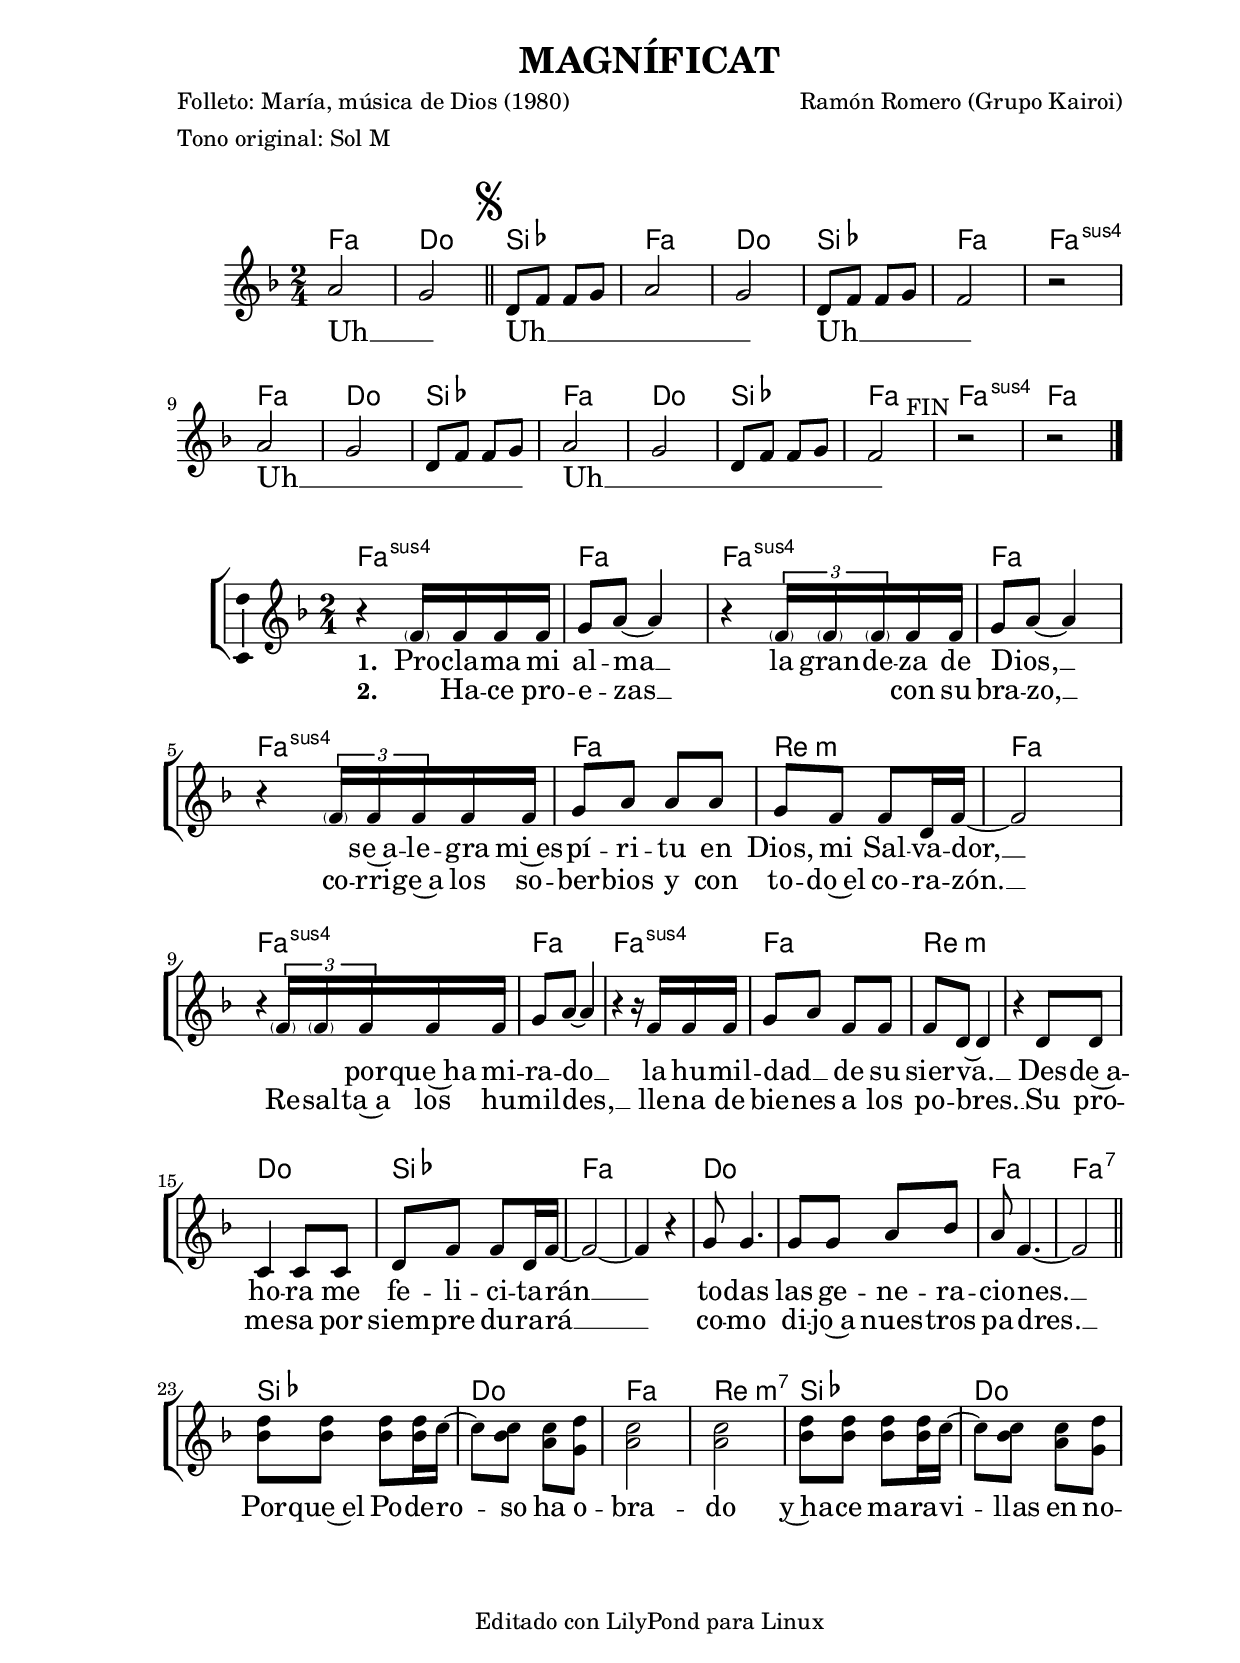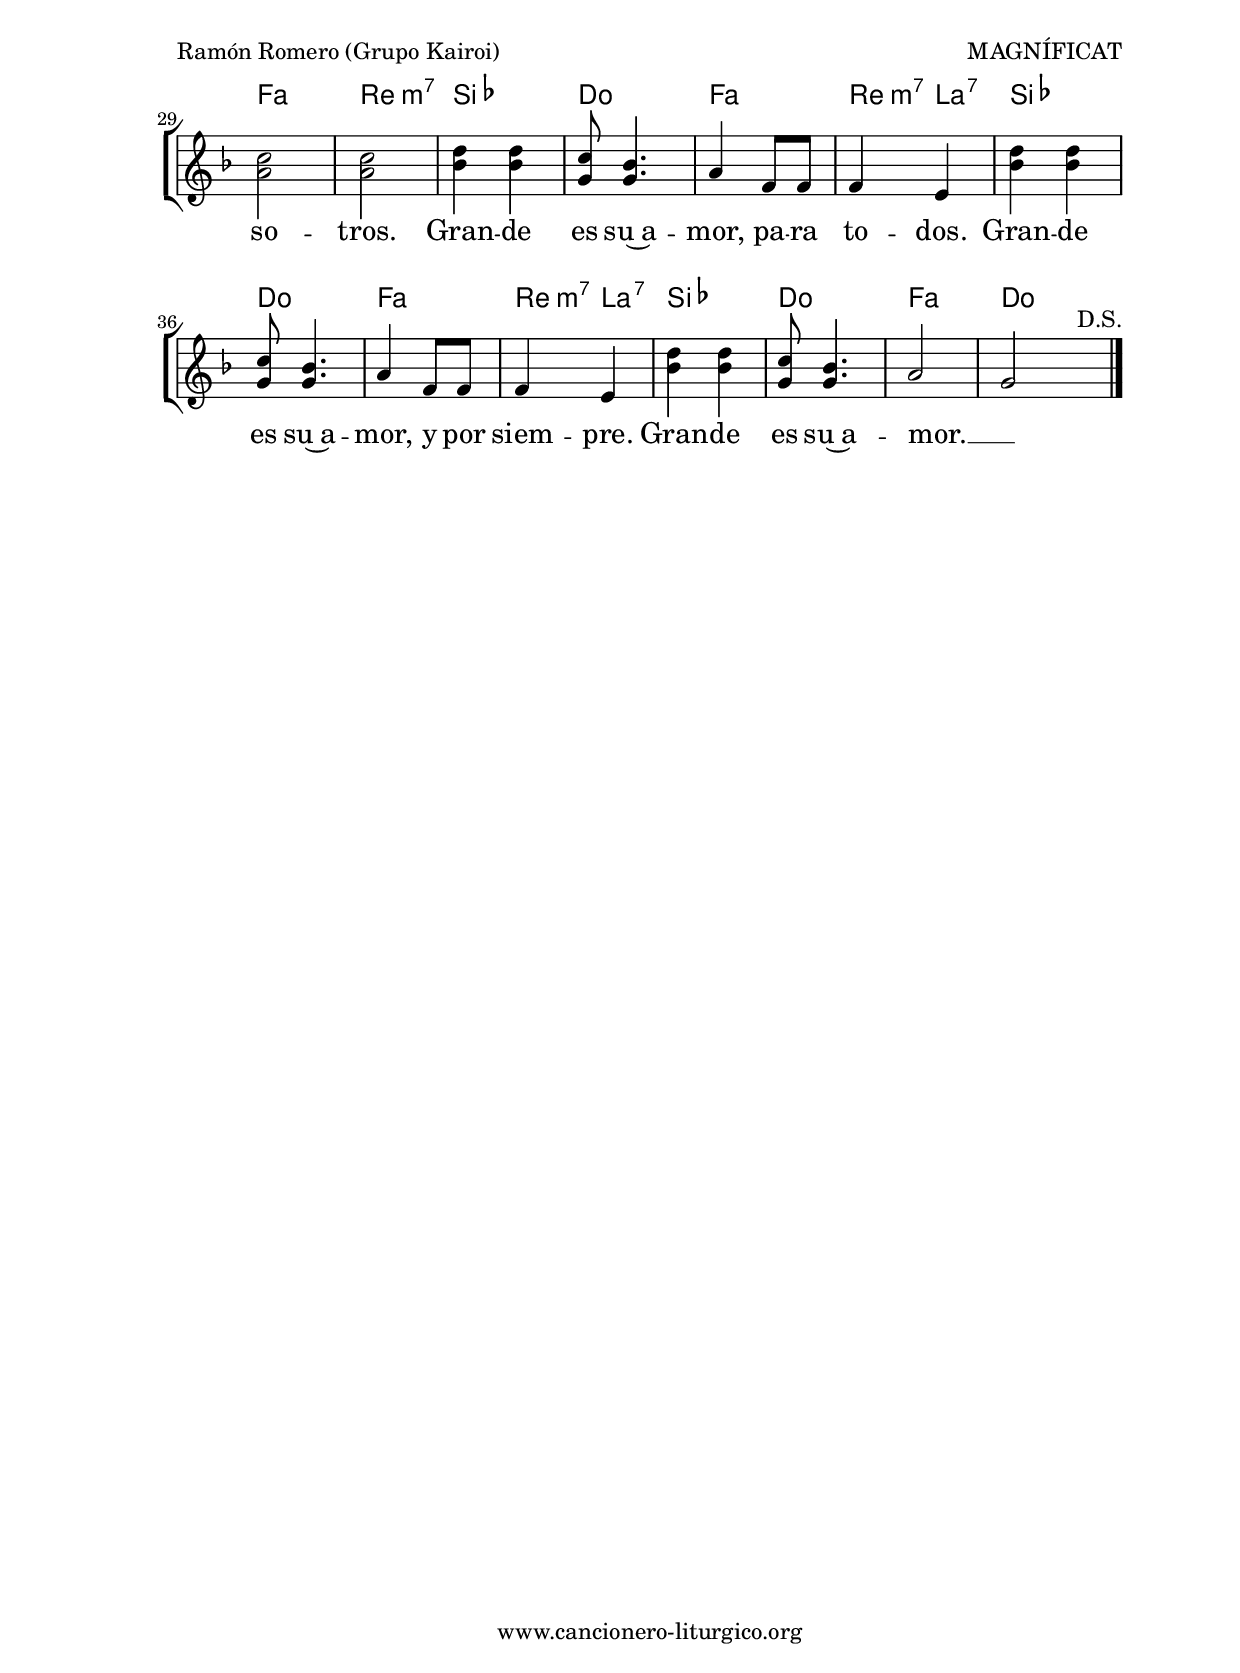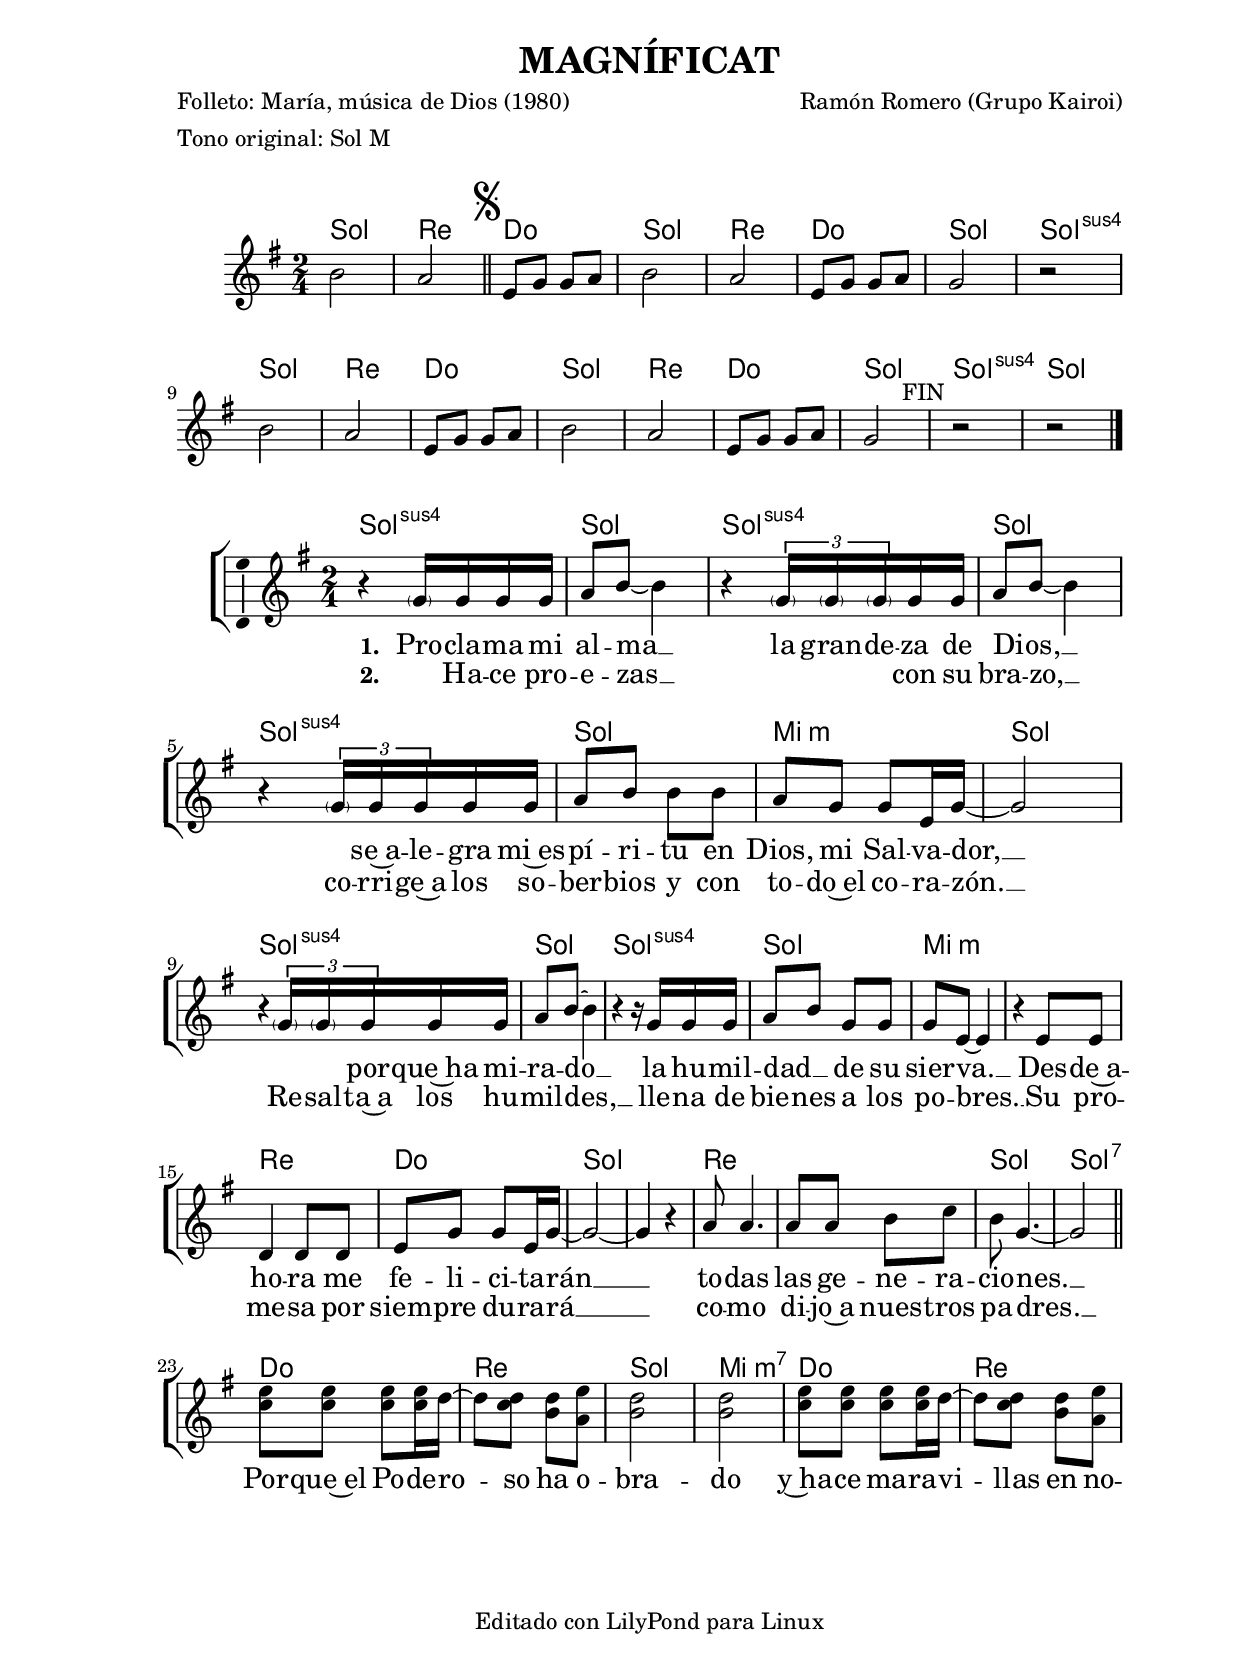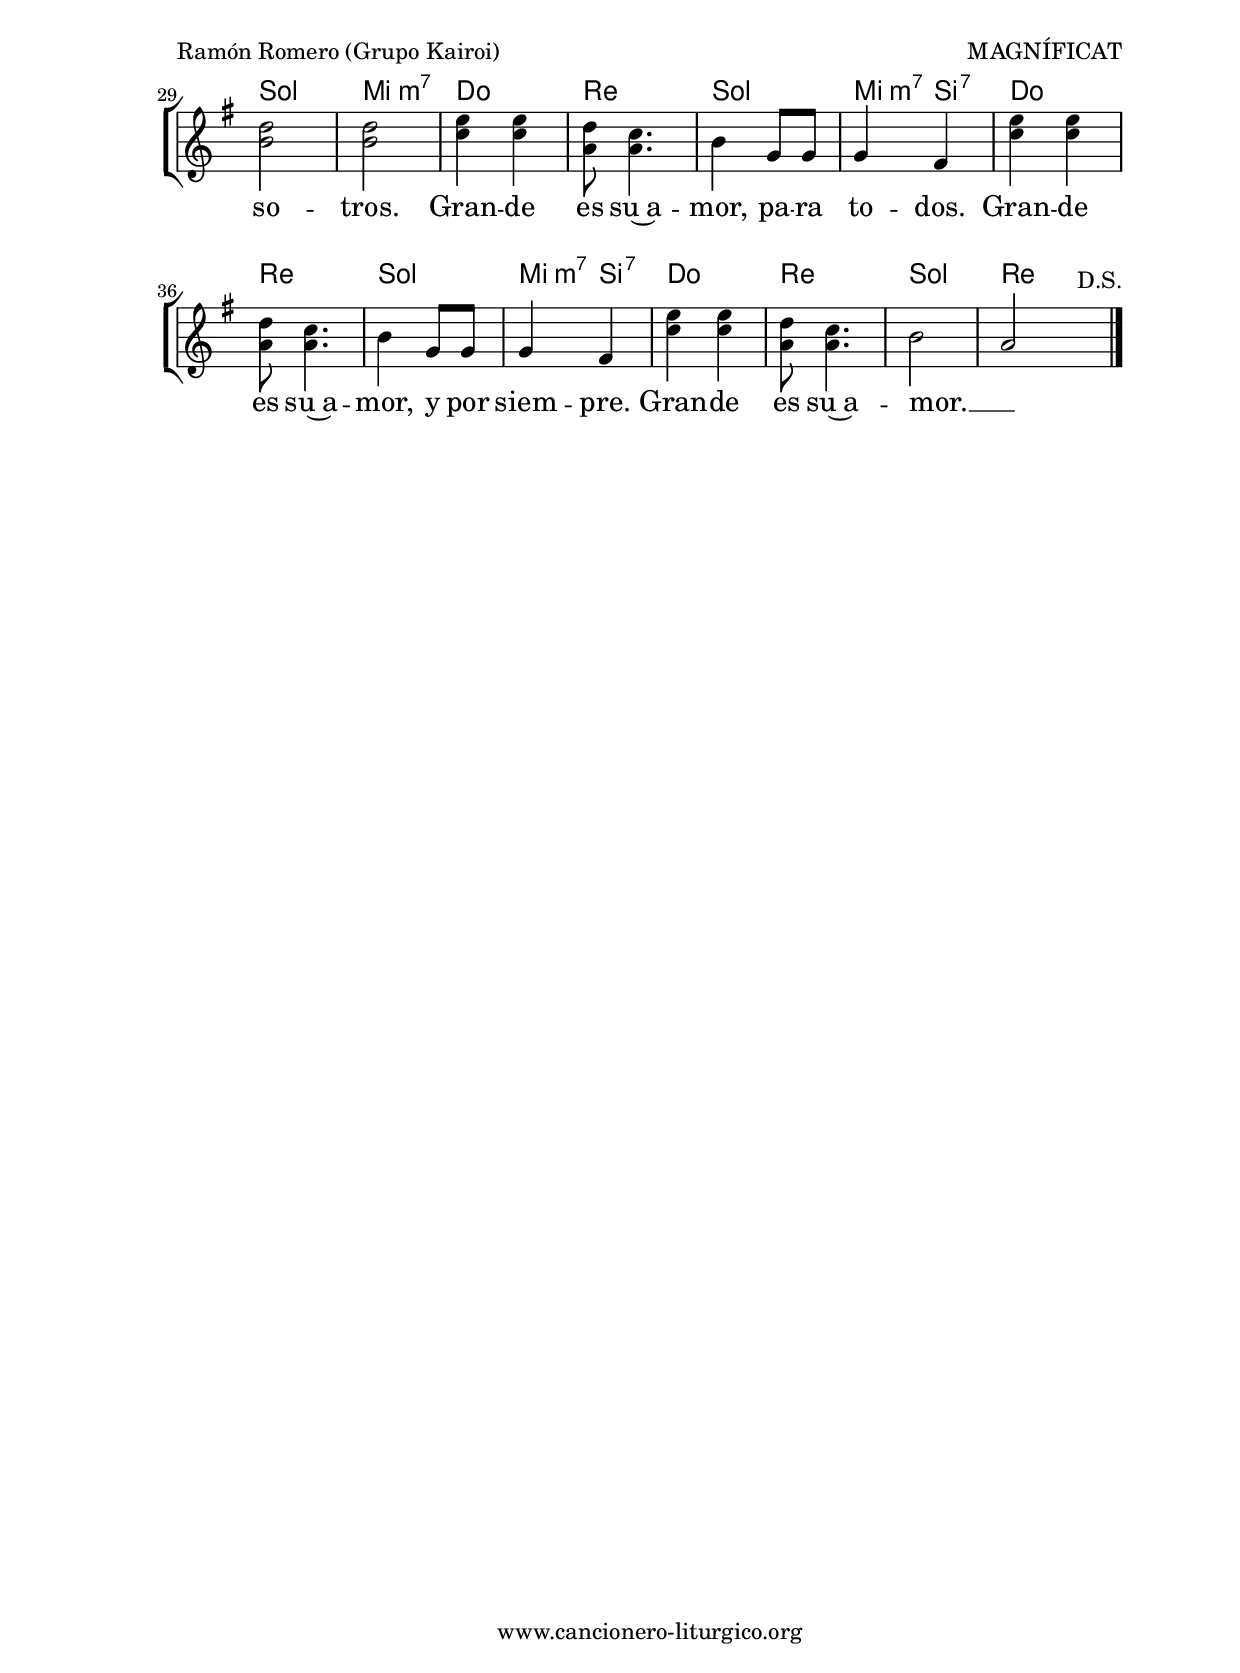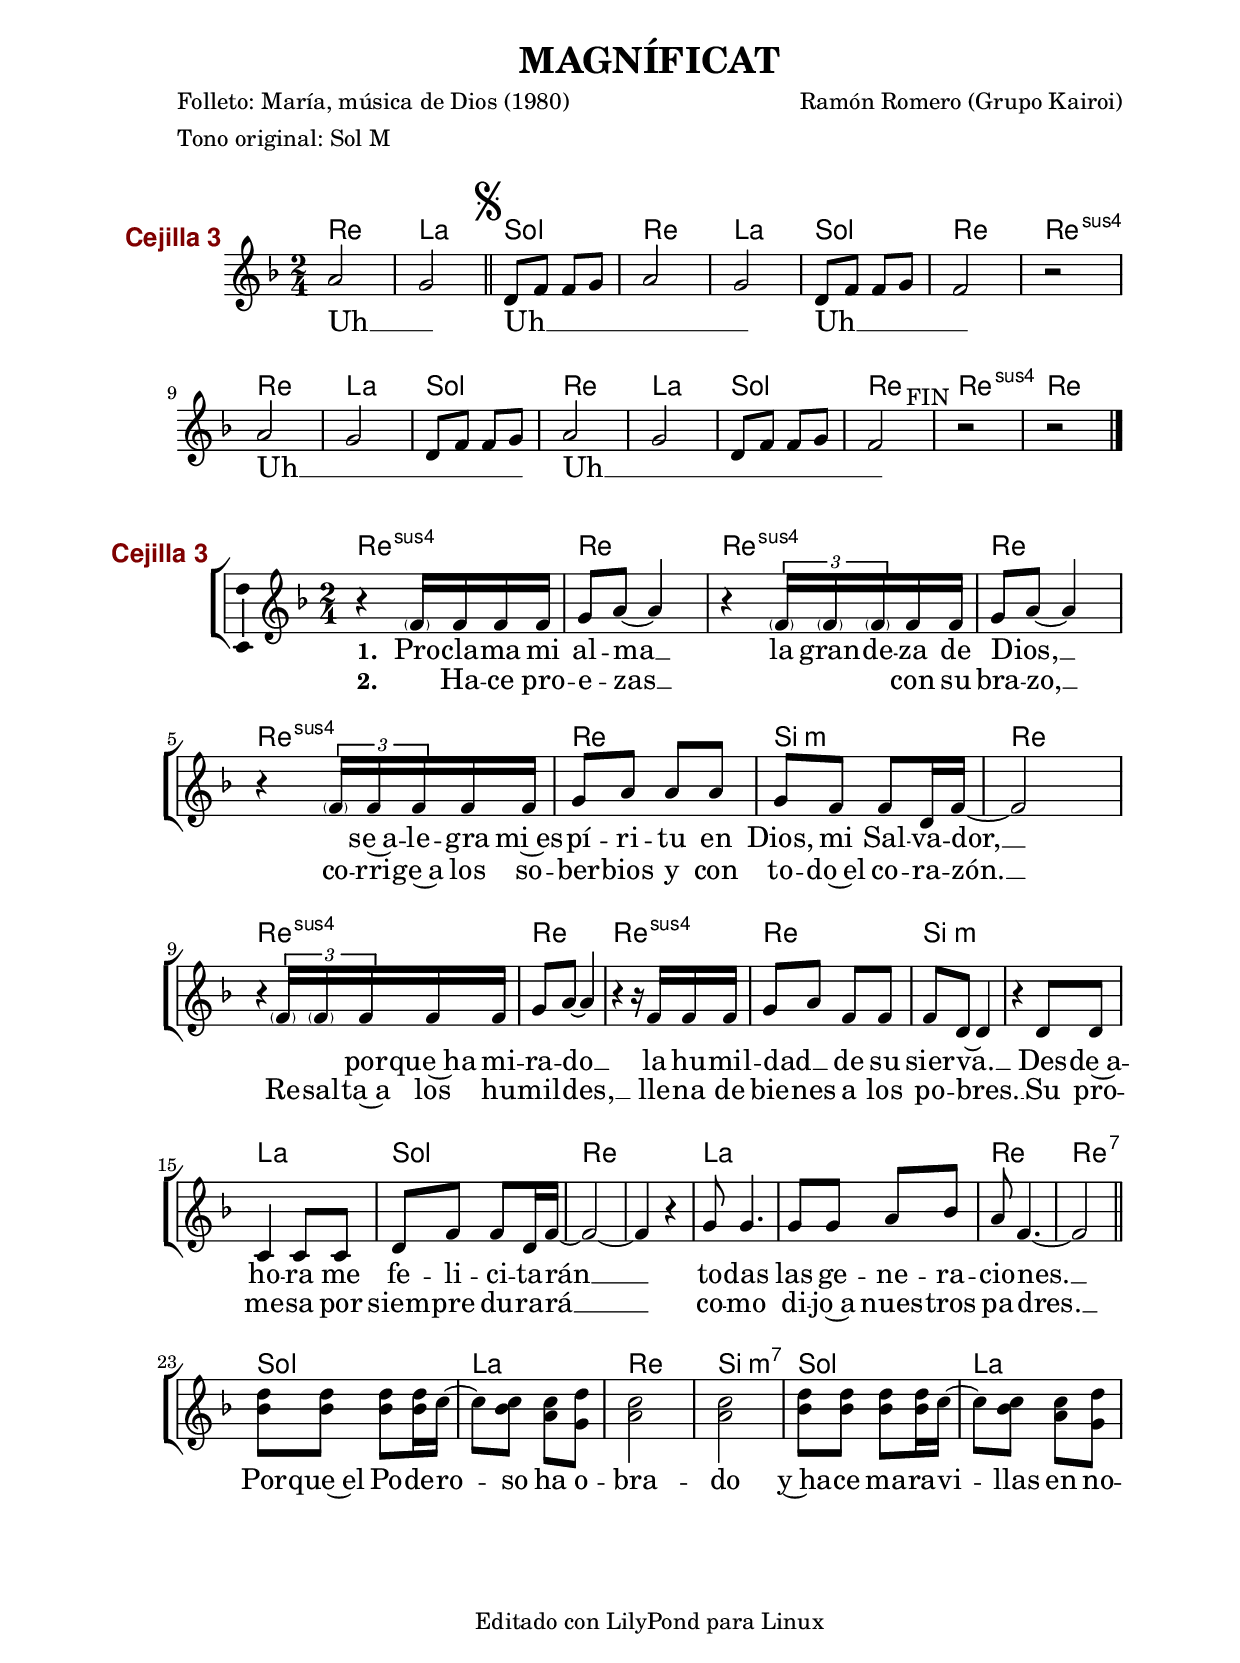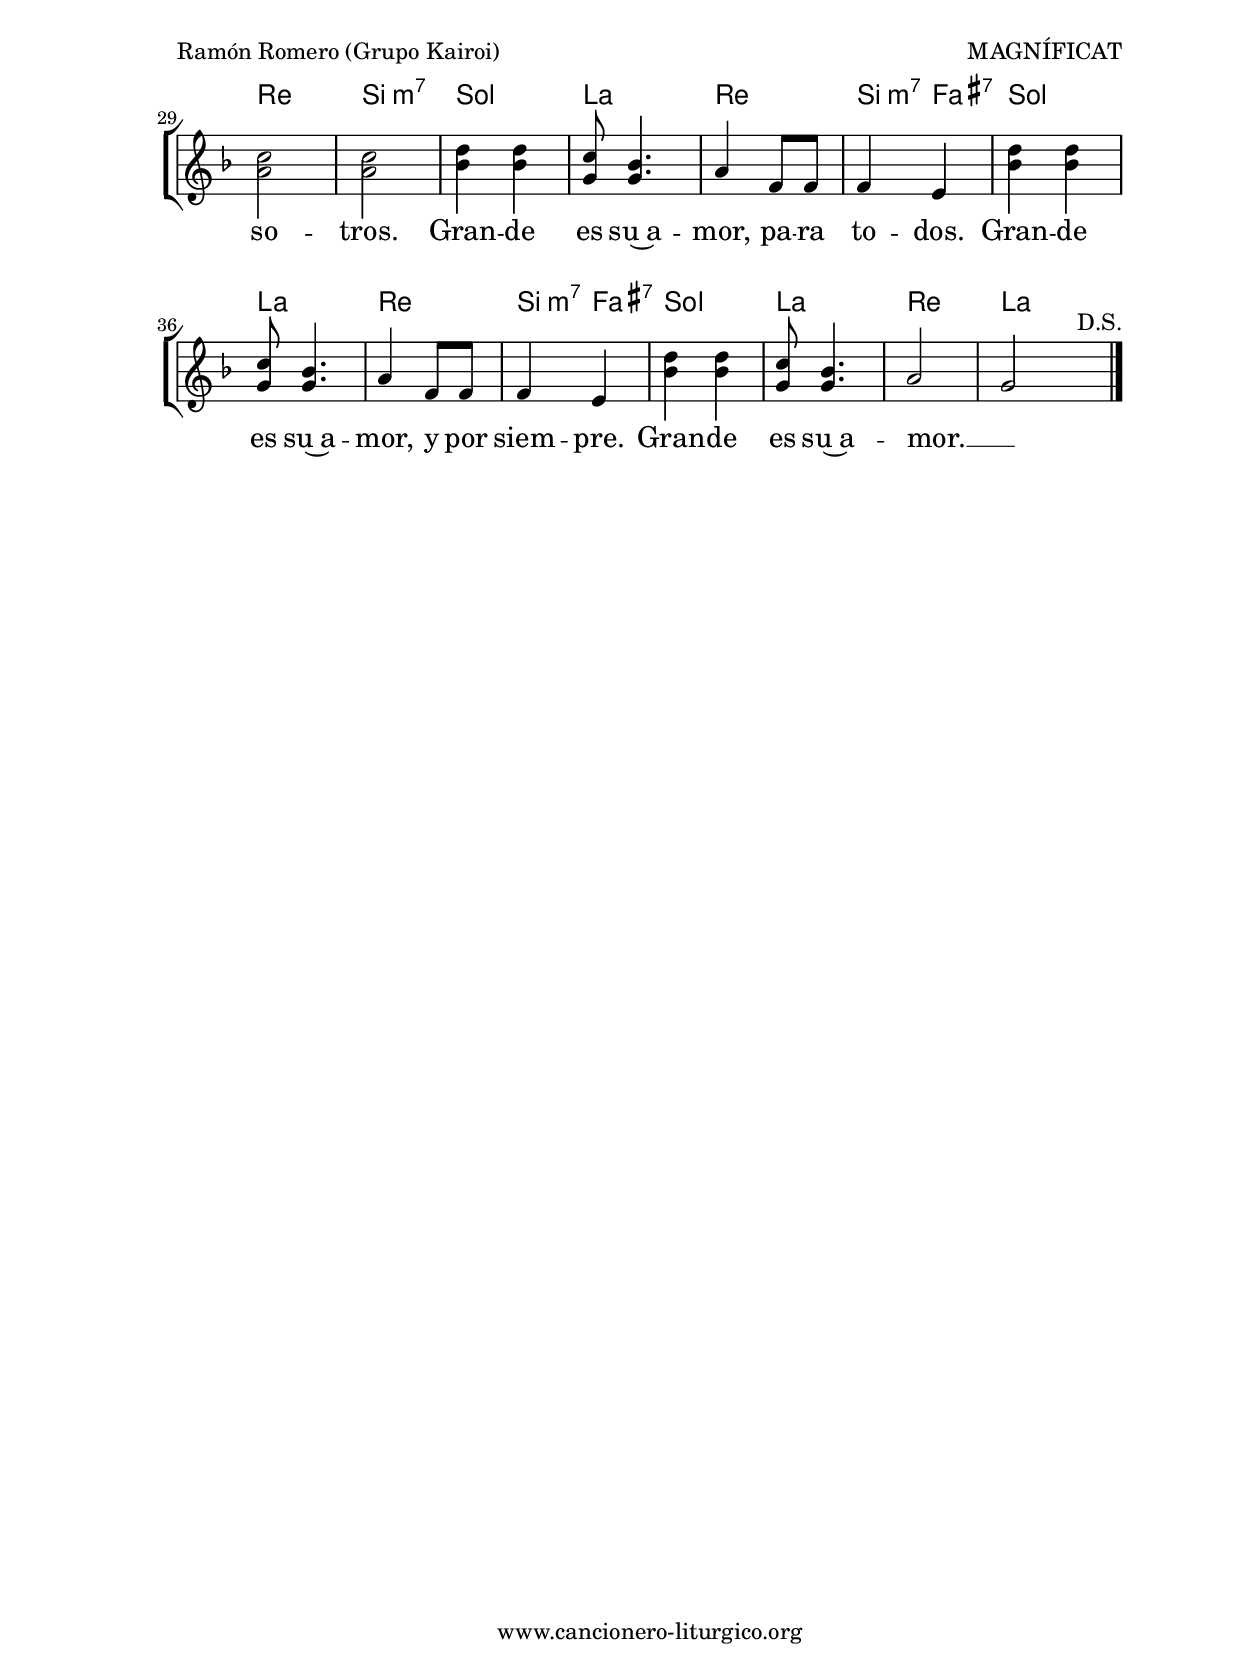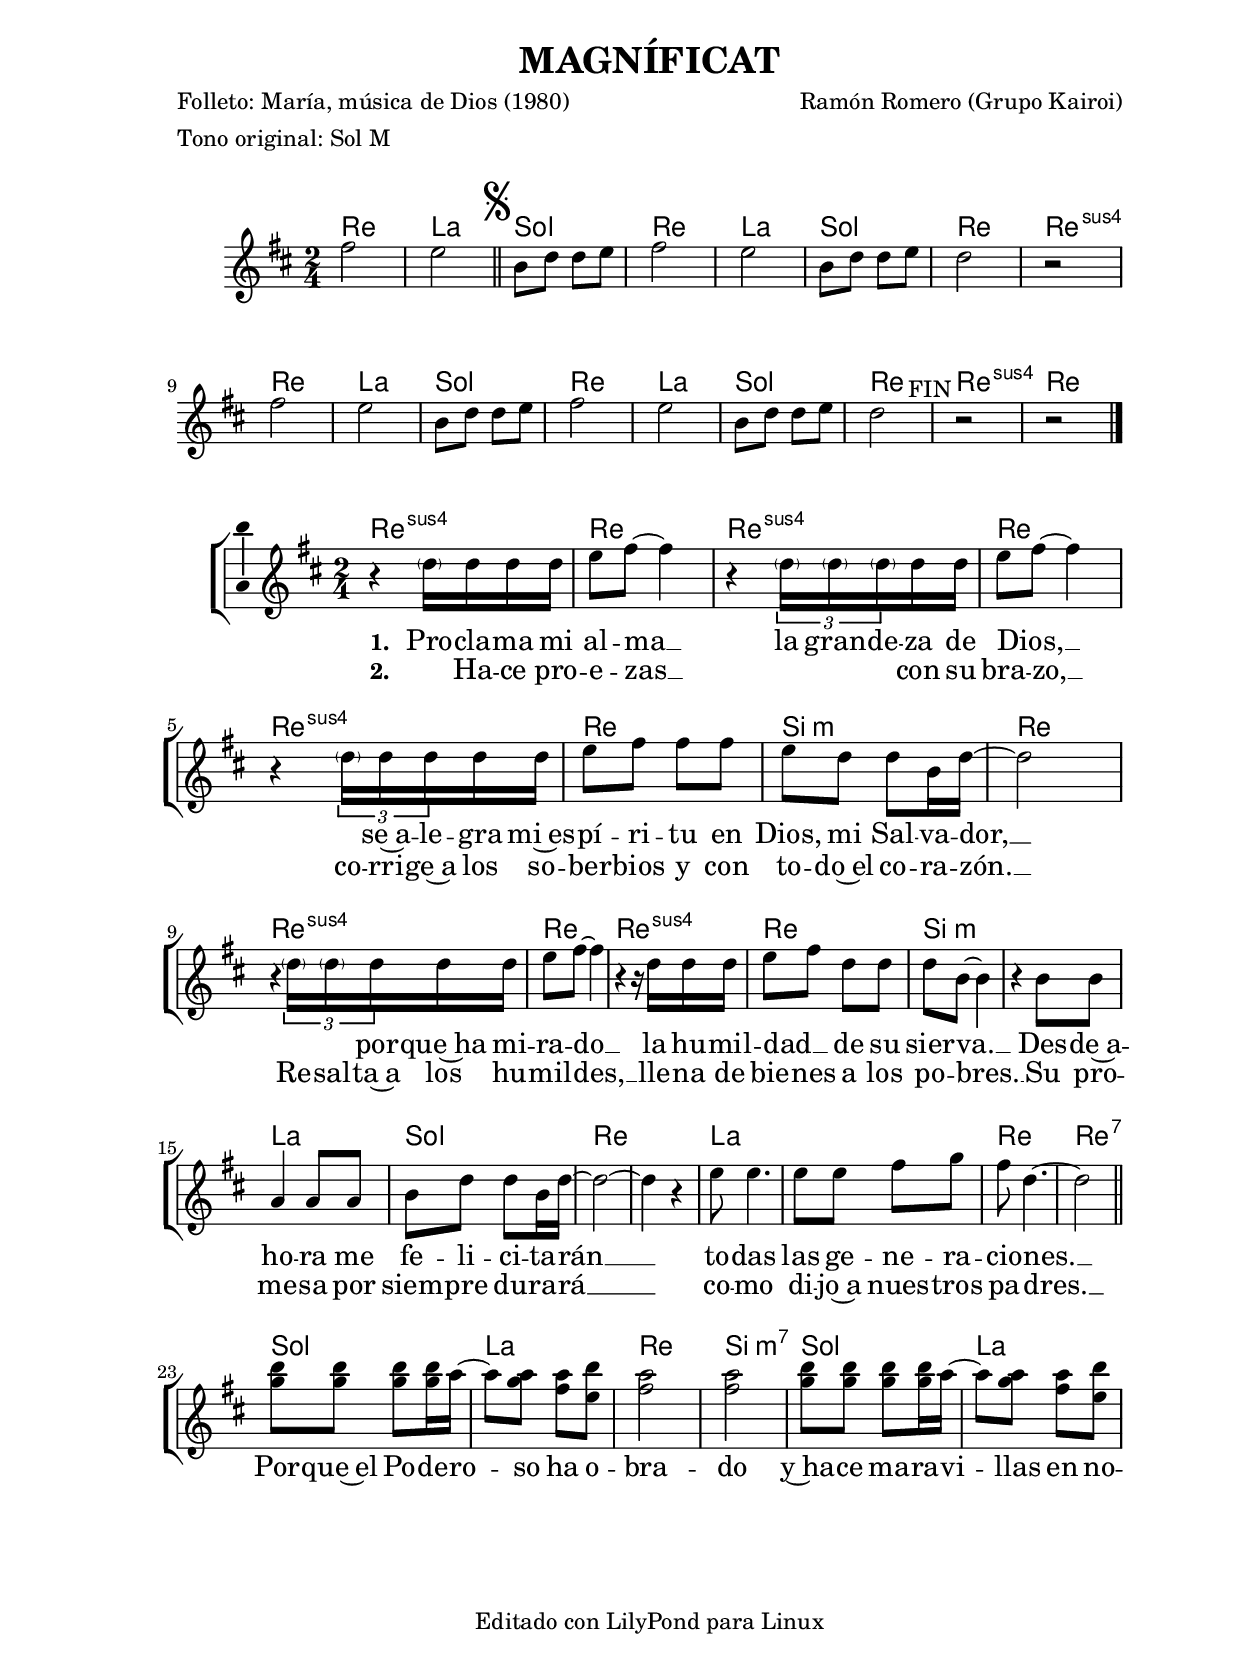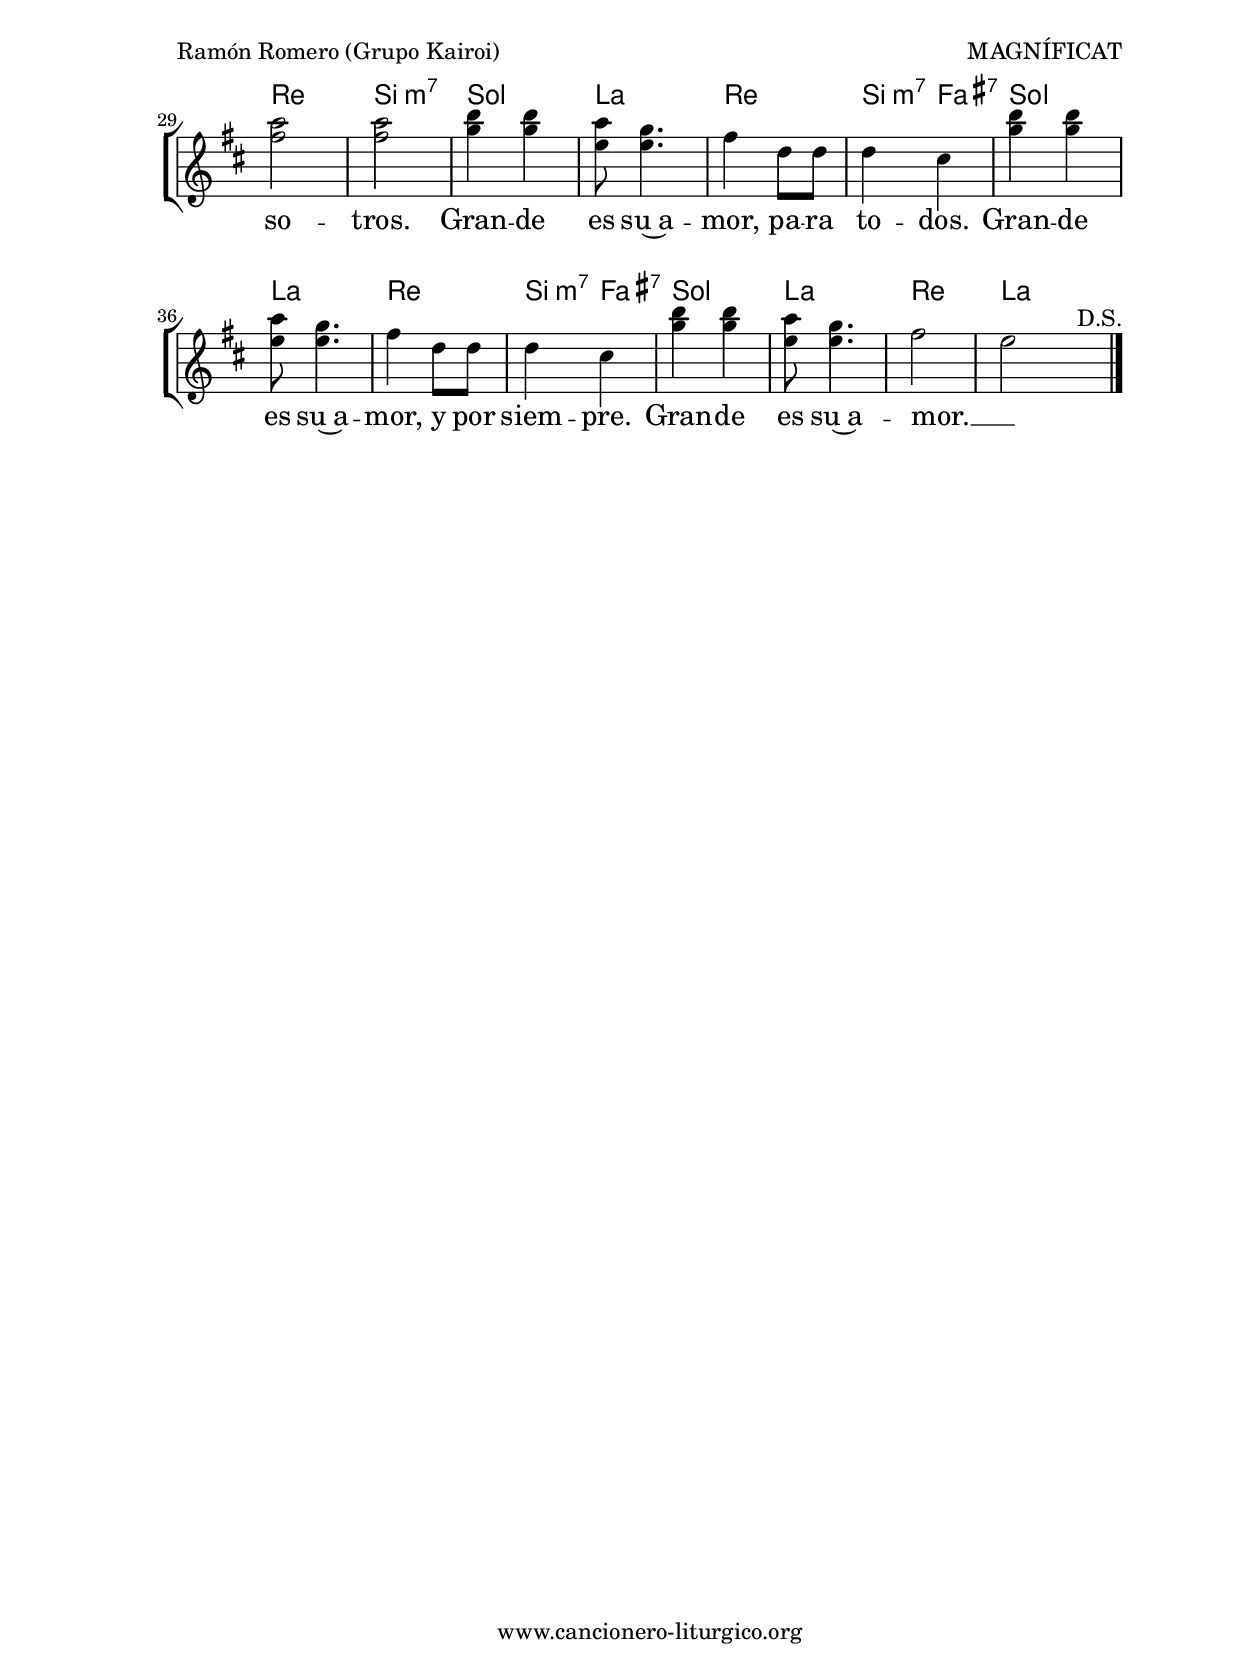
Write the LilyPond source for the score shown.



%versión de lilypond para la que se ha escrito esta partitura:
\version "2.16.0"

	%Tamaño papel
	#(set-default-paper-size "a4")
	%Tamaño partitura
	#(set-global-staff-size 20)
	%No responde al pulsar sobre una nota
	#(ly:set-option 'point-and-click #f)

%parámetros del encabezamiento:
\header {
	title = "MAGNÍFICAT"
	subtitle = ""
	composer = "Ramón Romero (Grupo Kairoi)"
	poet = "Folleto: María, música de Dios (1980)"
	meter = "Tono original: Sol M"
	arranger = ""
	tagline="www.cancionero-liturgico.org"
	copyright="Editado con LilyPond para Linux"
	tiempo = ""
	usos = ""
	letra = ""
	}

%parámetros asociados al papel:
\paper  {
	oddHeaderMarkup = \markup {\fill-line { \on-the-fly #not-first-page \fromproperty #'header:title \on-the-fly #not-first-page \fromproperty #'header:composer }}
	evenHeaderMarkup = \markup {\fill-line { \fromproperty #'header:composer \fromproperty #'header:title }}
	#(set-paper-size "a4")
	print-page-number = ##f
	first-page-number = 1
	print-first-page-number = ##f
%	head-separation = 3.0 \cm
	top-margin = 2.0 \cm
	bottom-margin = 0.5\cm
%%%	bottom-margin = -2.0\cm
	left-margin = 3.0 \cm
	line-width = 16.0 \cm 
	indent = 8\mm
	interscoreline = 2.\mm
	between-system-space = 15\mm
%	para que las partituras no llenen la hoja:
	ragged-bottom = ##t
%	idem para la última hoja:
	ragged-last-bottom = ##f
%	para que las partituras llenen el ancho del papel:
	ragged-last = ##f
	after-title-space = 2.5 \cm
%page-count=1
%system-count=5

	%Flexible Vertical Spacing
%	markup-markup-spacing =
%	#'((basic-distance . 15) (minimum-distance . 15) (padding . 3))
	markup-system-spacing =
	#'((basic-distance . 15) (minimum-distance . 15) (padding . 3))
	system-system-spacing =
	#'((basic-distance . 15) (minimum-distance . 15) (padding . 3))
	score-system-spacing =
	#'((basic-distance . 15) (minimum-distance . 15) (padding . 5))
%	top-system-spacing = % header
%	#'((basic-distance . 8) (minimum-distance . 0) (padding . 0))
%	top-markup-spacing =
%	#'((basic-distance . 20) (minimum-distance . 20) (padding . 0))
	last-bottom-spacing = % footer
	#'((basic-distance . 5) (minimum-distance . 5) (padding . 0))
%	score-markup-spacing =
%	#'((basic-distance . 16) (minimum-distance . 13) (padding . 0))

	}


%parámetros que afectan a toda la partitura:
global =  {
	%clave de sol (G):
	\clef G
	%armadura:
	\transpose g f
	\key g \major
	\tempo 4=80
	\set Score.tempoHideNote = ##t
	}


acordesintro = {
	\italianChords
	\chordmode {
	\transpose g f
{

g2 d
c2 g d c g g:sus4 g d c g d c g
g2:sus4 g

	}
	}
}



melodiaintro = 
	\transpose g f
{

	\relative c''{
	\time 2/4

b2
a2

\bar "||"
\mark \markup {
   \musicglyph #"scripts.segno"
   }

e8 g g a
b2
a2
e8 g g a
g2
r2
b2
a2
e8 g g a
b2
a2
e8 g g a
g2^"      FIN"
r2
r2

}
	\bar "|."
	}

acordes = {
	\italianChords
	\chordmode {
	\transpose g f
{

%g2 d
%c2 g d c g g:sus4 g d c g d c g
%g2:sus4 g
g2:sus4 g g:sus4 g g:sus4 g e:m g g:sus4 g g:sus4 g e:m e:m d c g g d d g g:7
c2 d g e:m7 c d g e:m7 c d g e4:m7 b:7 c2 d g e4:m7 b:7 c2 d g d


	}
	}
}

melodia = 
	\transpose g f
{
	\relative c''{
	\time 2/4

%\phrasingSlurDashed

%b2
%a2
%
%\bar "||"
%\mark \markup {
%   \musicglyph #"scripts.segno"
%   }
%
%e8 g g a
%b2
%a2
%e8 g g a
%g2
%r2
%b2
%a2
%e8 g g a
%b2
%a2
%e8 g g a
%g2^"      FIN"
%\bar "||"
%r2
%r2
%
%\bar "||"
%\break

r4 \parenthesize g16 g g g
a8 b~b4
r4 \tuplet 3/2 {\parenthesize g16 \parenthesize g \parenthesize g} g16 g
a8 b~b4
r4 \tuplet 3/2 {\parenthesize g16 g g} g16 g
a8 b b b
a8 g g e16 g~
g2
r4 \tuplet 3/2 {\parenthesize g16 \parenthesize g g} g16 g
a8 b~b4
r4 r16 g16 g g
a8 b g g
g8 e~e4
r4 e8 e
d4 d8 d
e8 g g e16 g~
g2~
g4 r4
a8 a4.
a8 a b c
b8 g4.~
g2

\bar "||"
\break

<c e>8 <c e> <c e> <c e>16 d~
d8 <c d> <b d> <a e'>
<b d>2
<b d>2
<c e>8 <c e> <c e> <c e>16 d~
d8 <c d> <b d> <a e'>
<b d>2
<b d>2
<c e>4 <c e>
<a d>8 <a c>4.
b4 g8 g
g4 fis
<c' e>4 <c e>
<a d>8 <a c>4.
b4 g8 g
g4 fis
<c' e>4 <c e>
<a d>8 <a c>4.
b2
a2^"            D.S."

	\bar "|."
	}
	}


textointro = \lyricmode {
Uh __ _
Uh __ _ _ _ _ _
Uh __ _ _ _ _
Uh __ _ _ _ _ _
Uh __ _ _ _ _ _ _

}

texto = \lyricmode {
%Uh __ _
%Uh __ _ _ _ _ _
%Uh __ _ _ _ _
%Uh __ _ _ _ _ _
%Uh __ _ _ _ _ _ _

\set stanza =#"1. " 
Pro -- cla -- ma mi al -- ma __
la gran -- de -- za de Dios, __ _
"  " se~a -- le -- gra mi~es -- pí -- ri -- tu en Dios, mi Sal -- va -- dor, __
"  " "  " por -- que~ha mi -- ra -- do __
la hu -- mil -- dad __ _
de su sier -- va. __

Des -- de~a -- ho -- ra me fe -- li -- ci -- ta -- rán __
to -- das las ge -- ne -- ra -- cio -- nes. __

Por -- que~el Po -- de -- ro -- so ha o -- bra -- do
y~ha -- ce ma -- ra -- vi -- llas en no -- so -- tros.
Gran -- de es su~a -- mor, pa -- ra to -- dos.
Gran -- de es su~a -- mor, y por siem -- pre.
Gran -- de es su~a -- mor. __ _

	}

textodos = \lyricmode {
%\skip1 \skip1 \skip1 \skip1 \skip1 \skip1 \skip1
%\skip1 \skip1 \skip1 \skip1 \skip1 \skip1 \skip1
%\skip1 \skip1 \skip1 \skip1 \skip1 \skip1 \skip1
%\skip1 \skip1 \skip1 \skip1 \skip1

\set stanza =#"2. " 
"  " Ha -- ce pro -- e -- zas __
"  " "  " "  " con su bra -- zo, __
co -- rri -- ge~a los so -- ber -- bios
y con to -- do~el co -- ra -- zón. __
Re -- sal -- ta~a los hu -- mil -- des, __
lle -- na de bie -- nes a los po -- bres. __

Su pro -- me -- sa por siem -- pre du -- ra -- rá __
co -- mo di -- jo~a nues -- tros pa -- dres. __

}


acordesintroStaff = \context ChordNames = acordesintroStaff <<
	\set chordChanges = ##t
	\acordesintro
	>>

acordesStaff = \context ChordNames = acordesStaff <<
	\set chordChanges = ##t
	\acordes
	>>


%%%%%%%%%%%%%%%%%%%%%%%%%%%%%%%%%%% CEJILLA %%%%%%%%%%%%%%%%%%%%%%%%%%%%%%%%%%%
acordesintrocejilla = {
%%%	\override ChordNames.ChordName #'font-size = #-1
%%%	\override ChordNames.ChordName #'font-series = #'bold
	\transpose f d {
		\acordesintro
		}
	}

acordesintrocejillaStaff = \context ChordNames = acordesintrocejillaStaff <<
	\set Staff.instrumentName = \markup \with-color #darkred \larger \bold \sans "Cejilla 3"
	\set chordChanges = ##t
	\acordesintrocejilla
	>>
acordescejilla = {
%%%	\override ChordNames.ChordName #'font-size = #-1
%%%	\override ChordNames.ChordName #'font-series = #'bold
	\transpose f d {
		\acordes
		}
	}

acordescejillaStaff = \context ChordNames = acordescejillaStaff <<
	\set Staff.instrumentName = \markup \with-color #darkred \larger \bold \sans "Cejilla 3"
	\set chordChanges = ##t
	\acordescejilla
	>>
%%%%%%%%%%%%%%%%%%%%%%%%%%%%%%%%%%% CEJILLA %%%%%%%%%%%%%%%%%%%%%%%%%%%%%%%%%%%


vozintroStaff = \context Voice = vozintroStaff
<<
	\override Staff.StaffSymbol #'staff-space = #(magstep -0.35)
	\set Staff.midiInstrument = #"english horn"
	\set Staff.midiMinimumVolume = #0.7
	\set Staff.midiMaximumVolume = #0.9
	\global
	\melodiaintro
	>>

vozStaff = \context Voice = vozStaff
\with {\consists "Ambitus_engraver"}
<<
%	\set Staff.instrumentName = ""
%	\set Staff.shortInstrumentName = ""
%	\set Staff.midiInstrument = #"clarinet"
%	\set Staff.midiInstrument = #"cello"
%	\set Staff.midiInstrument = #"flute"
	\set Staff.midiInstrument = #"electric guitar (jazz)"
%	\set Staff.midiInstrument = #"english horn"
%	\set Staff.midiInstrument = #"violin"
%	\set Staff.midiInstrument = #"glockenspiel"
	\set Staff.midiMinimumVolume = #0.7
	\set Staff.midiMaximumVolume = #0.9
	\global
	\melodia
	>>

textointroStaff = \context Lyrics = textointroStaff <<
	\lyricsto vozintroStaff \textointro
	>>

textoStaff = \context Lyrics = textoStaff <<
	\lyricsto vozStaff \texto
	>>

textodosStaff = \context Lyrics = textodosStaff <<
	\lyricsto vozStaff \textodos
	>>


\book {
	\score {
		\context ChoirStaff {
%			\override StaffGroup.SystemStartBracket #'collapse-height = #1
%			\override Score.SystemStartBar #'collapse-height = #1
			<<
			\acordesintroStaff
			\vozintroStaff
			\textointroStaff
			>>
			}
		\layout {
	    		\context {
				\Lyrics
				\override LyricText #'font-size = #2
				}
	   		 \context {
				\Score
				\override StaffSymbol #'staff-space = #(magstep +3)
				}
			}
		}
	\score {
		\context ChoirStaff {
			\override StaffGroup.SystemStartBracket #'collapse-height = #1
			\override Score.SystemStartBar #'collapse-height = #1
			<<
			\acordesStaff
			\vozStaff
			\textoStaff
			\textodosStaff
			>>
			}
		\layout {
	    		\context {
				\Lyrics
				\override LyricText #'font-size = #2
				}
	   		 \context {
				\Score
				\override StaffSymbol #'staff-space = #(magstep +3)
				}
			}
		}
	\score {
		\unfoldRepeats
		\context ChoirStaff {
			<<
			\acordesintroStaff
			\vozintroStaff
			>>
			<<
			\acordesStaff
			\vozStaff
			>>
			}
		\midi {
	  		\context {
	  			\Score
				tempoWholesPerMinute = #(ly:make-moment 70 4)
				}
			}
		}
	}


%Partitura para guitarra
#(define output-suffix "G")
\book {
	\score {
		\context ChoirStaff {
%			\override StaffGroup.SystemStartBracket #'collapse-height = #1
%			\override Score.SystemStartBar #'collapse-height = #1
			<<
			\acordesintrocejillaStaff
			\vozintroStaff
			\textointroStaff
			>>
			}
		\layout {
%%%%%%%%%%%%%%%%%%%%%%%%%%%%%%%%%%% CEJILLA %%%%%%%%%%%%%%%%%%%%%%%%%%%%%%%%%%%
			\context {
				\ChordNames \consists Instrument_name_engraver
				}
%%%%%%%%%%%%%%%%%%%%%%%%%%%%%%%%%%% CEJILLA %%%%%%%%%%%%%%%%%%%%%%%%%%%%%%%%%%%
	    		\context {
				\Lyrics
				\override LyricText #'font-size = #2
				}
	   		 \context {
				\Score
				\override StaffSymbol #'staff-space = #(magstep +3)
				}
			}
		}
	\score {
		\context ChoirStaff {
			\override StaffGroup.SystemStartBracket #'collapse-height = #1
			\override Score.SystemStartBar #'collapse-height = #1
			<<
			\acordescejillaStaff
			\vozStaff
			\textoStaff
			\textodosStaff
			>>
			}
		\layout {
%%%%%%%%%%%%%%%%%%%%%%%%%%%%%%%%%%% CEJILLA %%%%%%%%%%%%%%%%%%%%%%%%%%%%%%%%%%%
			\context {
				\ChordNames \consists Instrument_name_engraver
				}
%%%%%%%%%%%%%%%%%%%%%%%%%%%%%%%%%%% CEJILLA %%%%%%%%%%%%%%%%%%%%%%%%%%%%%%%%%%%
	    		\context {
				\Lyrics
				\override LyricText #'font-size = #2
				}
	   		 \context {
				\Score
				\override StaffSymbol #'staff-space = #(magstep +3)
				}
			}
		}
	}


#(define output-suffix "C")
\book {
	\score {
		\context ChoirStaff {
%			\override StaffGroup.SystemStartBracket #'collapse-height = #1
%			\override Score.SystemStartBar #'collapse-height = #1
\transpose c d
			<<
			\acordesintroStaff
			\vozintroStaff
			>>
			}
		\layout {
	    		\context {
				\Lyrics
				\override LyricText #'font-size = #2
				}
	   		 \context {
				\Score
				\override StaffSymbol #'staff-space = #(magstep +3)
				}
			}
		}
	\score {
		\context ChoirStaff {
			\override StaffGroup.SystemStartBracket #'collapse-height = #1
			\override Score.SystemStartBar #'collapse-height = #1
\transpose c d
			<<
			\acordesStaff
			\vozStaff
			\textoStaff
			\textodosStaff
			>>
			}
		\layout {
	    		\context {
				\Lyrics
				\override LyricText #'font-size = #2
				}
	   		 \context {
				\Score
				\override StaffSymbol #'staff-space = #(magstep +3)
				}
			}
		}
	}


#(define output-suffix "S")
\book {
	\score {
		\context ChoirStaff {
%			\override StaffGroup.SystemStartBracket #'collapse-height = #1
%			\override Score.SystemStartBar #'collapse-height = #1
\transpose c a
			<<
			\acordesintroStaff
			\vozintroStaff
			>>
			}
		\layout {
	    		\context {
				\Lyrics
				\override LyricText #'font-size = #2
				}
	   		 \context {
				\Score
				\override StaffSymbol #'staff-space = #(magstep +3)
				}
			}
		}
	\score {
		\context ChoirStaff {
			\override StaffGroup.SystemStartBracket #'collapse-height = #1
			\override Score.SystemStartBar #'collapse-height = #1
\transpose c a
			<<
			\acordesStaff
			\vozStaff
			\textoStaff
			\textodosStaff
			>>
			}
		\layout {
	    		\context {
				\Lyrics
				\override LyricText #'font-size = #2
				}
	   		 \context {
				\Score
				\override StaffSymbol #'staff-space = #(magstep +3)
				}
			}
		}
	}


